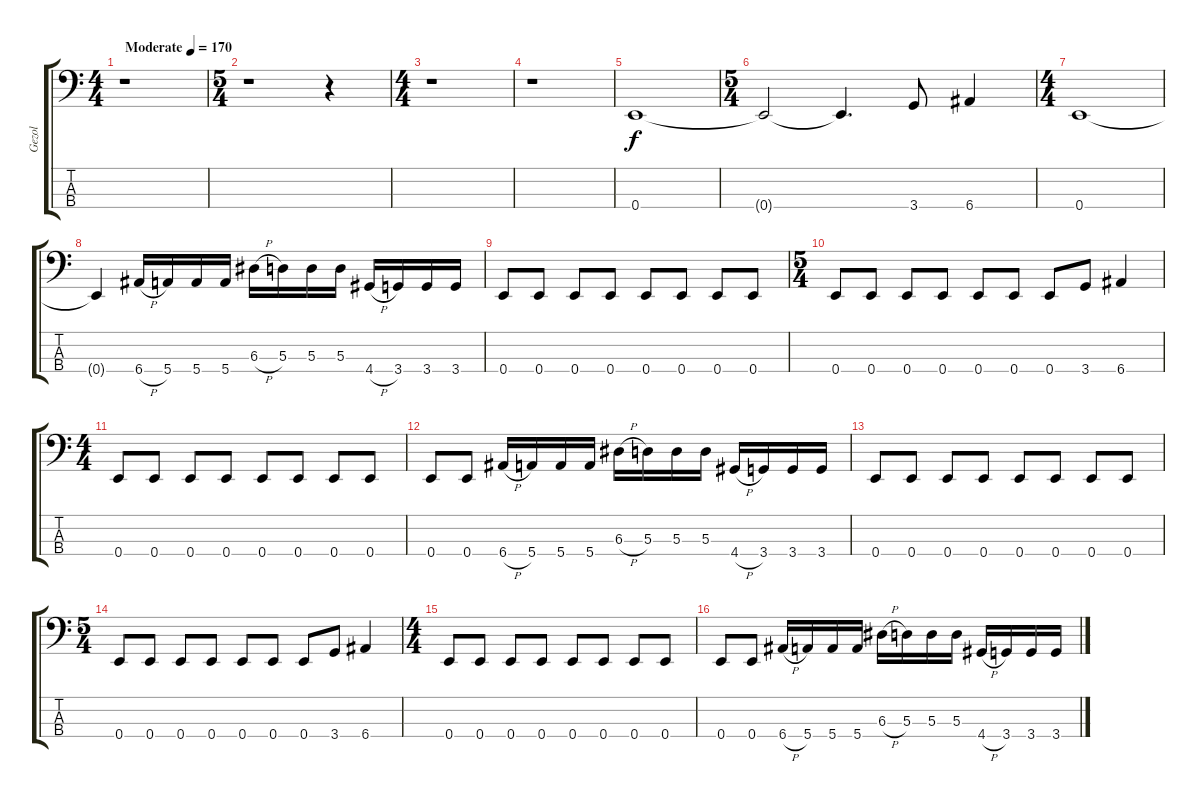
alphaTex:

\track ("Gezol" "Gezol") {instrument electricbasspick}
\staff {score tabs}
\tuning (G2 D2 A1 E1) {hide}
\ts (4 4)
\tempo (170 "Moderate")
\clef f4
\ks c
r.1{dy f instrument electricbasspick} |
\ts (5 4)
r.1 r.4 |
\ts (4 4)
r.1 |
r.1 |
0.4.1 |
\ts (5 4)
0.4{t}.2 0.4{t}.4{d} 3.4.8 6.4.4 |
\ts (4 4)
0.4.1 |
0.4{t}.4 6.4{h}.16 5.4.16 5.4.16 5.4.16 6.3{h}.16 5.3.16 5.3.16 5.3.16 4.4{h}.16 3.4.16 3.4.16 3.4.16 |
0.4.8 0.4.8 0.4.8 0.4.8 0.4.8 0.4.8 0.4.8 0.4.8 |
\ts (5 4)
0.4.8 0.4.8 0.4.8 0.4.8 0.4.8 0.4.8 0.4.8 3.4.8 6.4.4 |
\ts (4 4)
0.4.8 0.4.8 0.4.8 0.4.8 0.4.8 0.4.8 0.4.8 0.4.8 |
0.4.8 0.4.8 6.4{h}.16 5.4.16 5.4.16 5.4.16 6.3{h}.16 5.3.16 5.3.16 5.3.16 4.4{h}.16 3.4.16 3.4.16 3.4.16 |
0.4.8 0.4.8 0.4.8 0.4.8 0.4.8 0.4.8 0.4.8 0.4.8 |
\ts (5 4)
0.4.8 0.4.8 0.4.8 0.4.8 0.4.8 0.4.8 0.4.8 3.4.8 6.4.4 |
\ts (4 4)
0.4.8 0.4.8 0.4.8 0.4.8 0.4.8 0.4.8 0.4.8 0.4.8 |
0.4.8 0.4.8 6.4{h}.16 5.4.16 5.4.16 5.4.16 6.3{h}.16 5.3.16 5.3.16 5.3.16 4.4{h}.16 3.4.16 3.4.16 3.4.16
